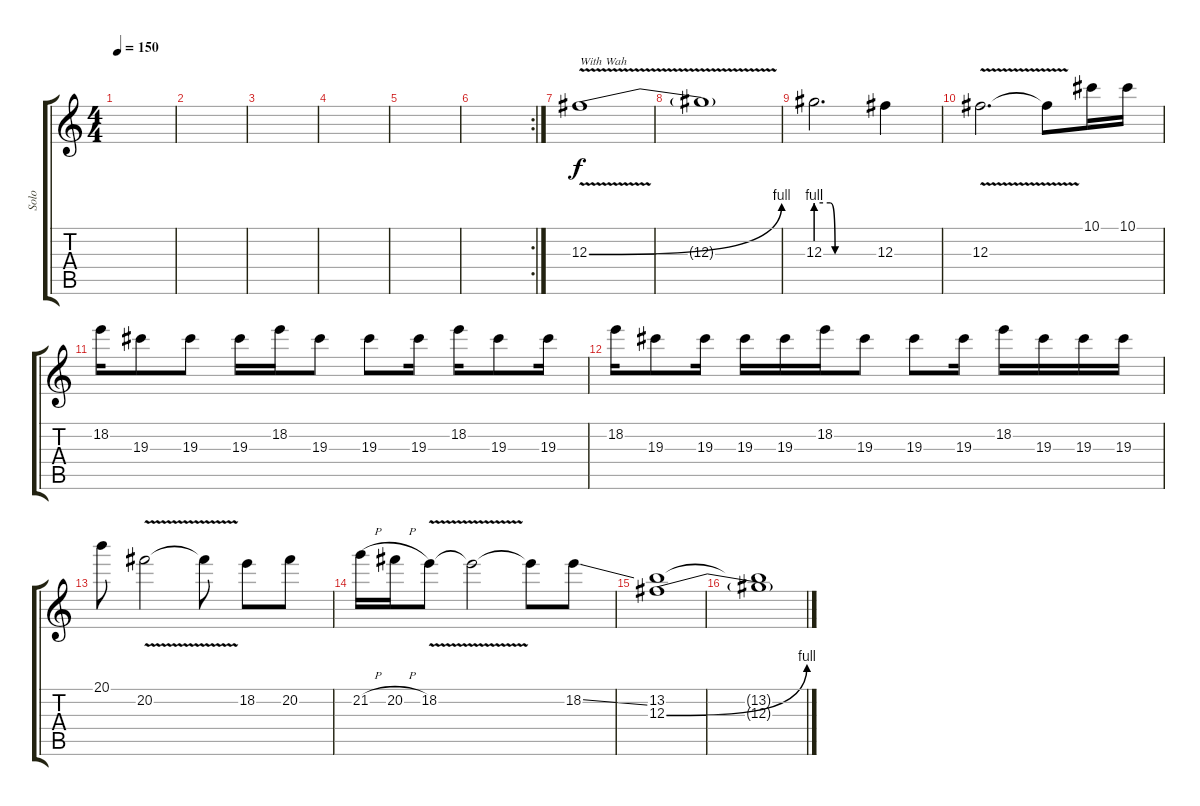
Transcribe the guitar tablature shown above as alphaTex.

\track ("Solo" "Solo") {instrument distortionguitar}
\staff {score tabs}
\tuning (Eb4 Bb3 Gb3 Db3 Ab2 Db2) {hide}
\ts (4 4)
\tempo 150
\clef g2
\ks c
|
|
|
|
|
\rc 2
|
12.3{be (bend 0 0 60 4) v}.1{txt "With Wah"} |
12.3{t}.1 |
12.3{be (custom 0 4 15 4 20 0 40 0 60 0)}.2{d} 12.3.4 |
12.3{v}.2{d} 12.3{t}.8 10.1.16 10.1.16 |
18.2.16 19.3.8 19.3.8 19.3.16 18.2.16 19.3.8 19.3.8 19.3.16 18.2.16 19.3.8 19.3.16 |
18.2.16 19.3.8 19.3.16 19.3.16 19.3.16 18.2.16 19.3.8 19.3.8 19.3.16 18.2.16 19.3.16 19.3.16 19.3.16 |
20.1.8 20.2{v}.2 20.2{t}.8 18.2.8 20.2.8 |
21.2{h}.16 20.2{h}.16 18.2{v}.8 18.2{t}.2 18.2{t}.8 18.2{ss}.8 |
(13.2 12.3{be (bend 0 0 60 4)}).1 |
(13.2{t} 12.3{t}).1
